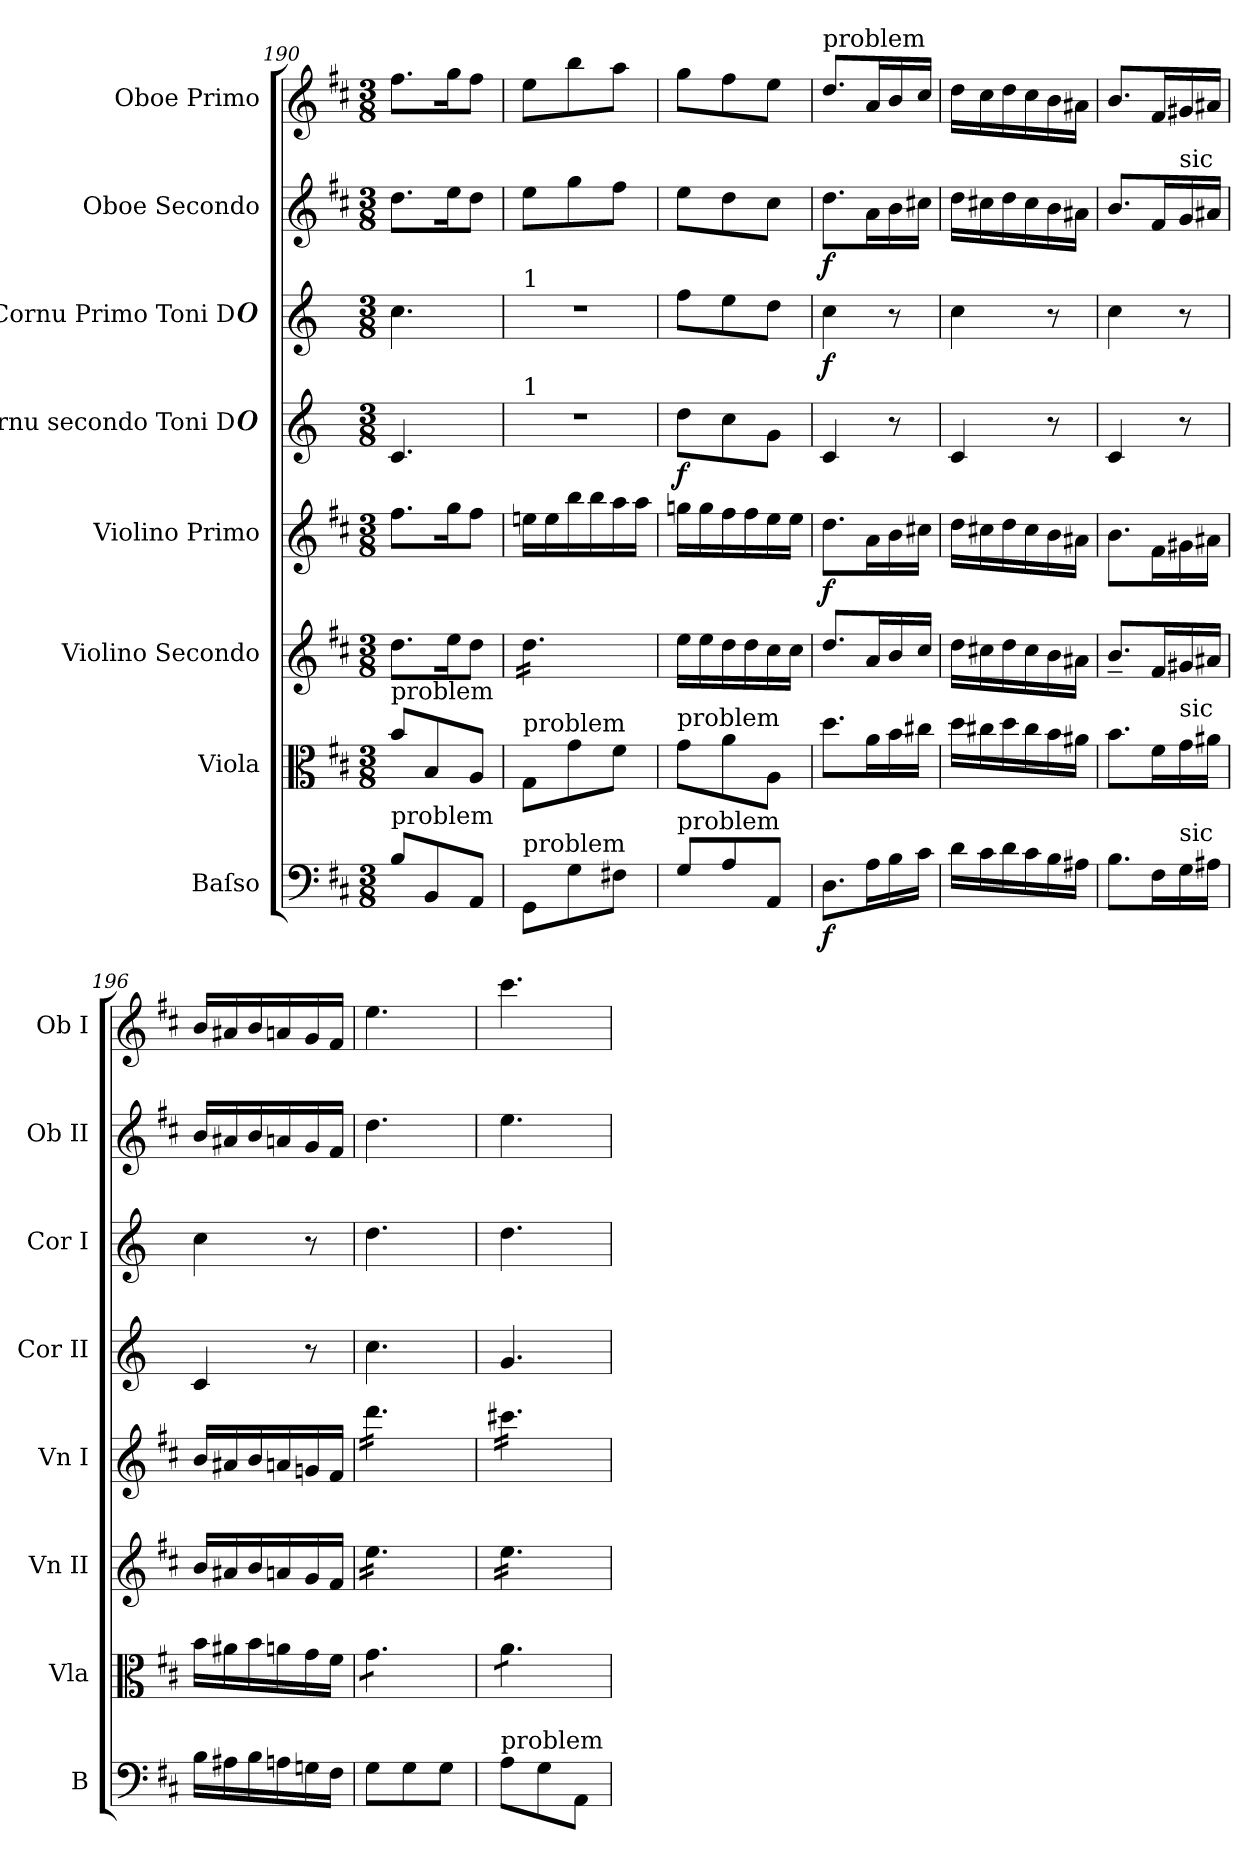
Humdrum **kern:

**kern	**dynam	**kern	**dynam	**kern	**dynam	**kern	**dynam	**kern	**dynam	**kern	**dynam	**kern	**dynam	**kern	**dynam
*part8	*part8	*part7	*part7	*part6	*part6	*part5	*part5	*part4	*part4	*part3	*part3	*part2	*part2	*part1	*part1
*staff8	*staff8	*staff7	*staff7	*staff6	*staff6	*staff5	*staff5	*staff4	*staff4	*staff3	*staff3	*staff2	*staff2	*staff1	*staff1
*I"Baſso	*	*I"Viola	*	*I"Violino Secondo	*	*I"Violino Primo	*	*I"Cornu secondo Toni D#	*	*I"Cornu Primo Toni D#	*	*I"Oboe Secondo	*	*I"Oboe Primo	*
*I'B	*	*I'Vla	*	*I'Vn II	*	*I'Vn I	*	*I'Cor II	*	*I'Cor I	*	*I'Ob II	*	*I'Ob I	*
*clefF4	*	*clefC3	*	*clefG2	*	*clefG2	*	*clefG2	*	*clefG2	*	*clefG2	*	*clefG2	*
*	*	*	*	*	*	*	*	*ITrd-1c-2	*	*ITrd-1c-2	*	*	*	*	*
*k[f#c#]	*	*k[f#c#]	*	*k[f#c#]	*	*k[f#c#]	*	*k[f#c#]	*	*k[f#c#]	*	*k[f#c#]	*	*k[f#c#]	*
*D:	*	*D:	*	*D:	*	*D:	*	*	*	*	*	*D:	*	*D:	*
*M3/8	*	*M3/8	*	*M3/8	*	*M3/8	*	*M3/8	*	*M3/8	*	*M3/8	*	*M3/8	*
=190	=190	=190	=190	=190	=190	=190	=190	=190	=190	=190	=190	=190	=190	=190	=190
!	!	!LO:TX:a:t=problem	!	!	!	!	!	!	!	!	!	!	!	!	!
!LO:TX:a:t=problem	!	!	!	!	!	!	!	!	!	!	!	!	!	!	!
8B\L	.	8b\L	.	8.dd\L	.	8.ff#\L	.	4.d/	.	4.dd\	.	8.dd\L	.	8.ff#\L	.
8BB/	.	8B/	.	.	.	.	.	.	.	.	.	.	.	.	.
.	.	.	.	16ee\K	.	16gg\K	.	.	.	.	.	16ee\K	.	16gg\K	.
8AA/J	.	8A/J	.	8dd\J	.	8ff#\J	.	.	.	.	.	8dd\J	.	8ff#\J	.
=191	=191	=191	=191	=191	=191	=191	=191	=191	=191	=191	=191	=191	=191	=191	=191
!	!	!	!	!	!	!	!	!	!	!LO:TX:a:t=1	!	!	!	!	!
!	!	!	!	!	!	!	!	!LO:TX:a:t=1	!	!	!	!	!	!	!
!	!	!LO:TX:a:t=problem	!	!	!	!	!	!	!	!	!	!	!	!	!
!LO:TX:a:t=problem	!	!	!	!	!	!	!	!	!	!	!	!	!	!	!
*	*	*	*	*tremolo	*	*	*	*	*	*	*	*	*	*	*
8GG/L	.	8G/L	.	16dd\LL	.	16een\LL	.	4.r	.	4.r	.	8ee\L	.	8ee\L	.
.	.	.	.	16dd\	.	16ee\	.	.	.	.	.	.	.	.	.
8G\	.	8g\	.	16dd\	.	16bb\	.	.	.	.	.	8gg\	.	8bb\	.
.	.	.	.	16dd\	.	16bb\	.	.	.	.	.	.	.	.	.
8F#X\J	.	8f#\J	.	16dd\	.	16aa\	.	.	.	.	.	8ff#\J	.	8aa\J	.
.	.	.	.	16dd\JJ	.	16aa\JJ	.	.	.	.	.	.	.	.	.
*	*	*	*	*Xtremolo	*	*	*	*	*	*	*	*	*	*	*
=192	=192	=192	=192	=192	=192	=192	=192	=192	=192	=192	=192	=192	=192	=192	=192
!	!	!LO:TX:a:t=problem	!	!	!	!	!	!	!	!	!	!	!	!	!
!LO:TX:a:t=problem	!	!	!	!	!	!	!	!	!	!	!	!	!	!	!
8G/L	.	8g\L	.	16ee\LL	.	16ggn\LL	.	8ee\L	f	8gg\L	.	8ee\L	.	8gg\L	.
.	.	.	.	16ee\	.	16gg\	.	.	.	.	.	.	.	.	.
8A/	.	8a\	.	16dd\	.	16ff#\	.	8dd\	.	8ff#\	.	8dd\	.	8ff#\	.
.	.	.	.	16dd\	.	16ff#\	.	.	.	.	.	.	.	.	.
8AA\J	.	8A/J	.	16cc#\	.	16ee\	.	8a\J	.	8ee\J	.	8cc#\J	.	8ee\J	.
.	.	.	.	16cc#\JJ	.	16ee\JJ	.	.	.	.	.	.	.	.	.
=193	=193	=193	=193	=193	=193	=193	=193	=193	=193	=193	=193	=193	=193	=193	=193
!	!	!	!	!	!	!	!	!	!	!	!	!	!	!LO:TX:a:t=problem	!
8.D\L	f	8.dd\L	fortiſ	8.dd/L	fortiſ	8.dd\L	f	4d/	.	4dd\	f	8.dd\L	f	8.dd\L	fortiſsimo
16A\L	.	16a\L	.	16a/L	.	16a\L	.	.	.	.	.	16a\L	.	16a/L	.
16B\	.	16b\	.	16b/	.	16b\	.	8r	.	8r	.	16b\	.	16b/	.
16c#\JJ	.	16cc#X\JJ	.	16cc#/JJ	.	16cc#X\JJ	.	.	.	.	.	16cc#X\JJ	.	16cc#/JJ	.
=194	=194	=194	=194	=194	=194	=194	=194	=194	=194	=194	=194	=194	=194	=194	=194
16d\LL	.	16dd\LL	.	16dd\LL	.	16dd\LL	.	4d/	.	4dd\	.	16dd\LL	.	16dd\LL	.
16c#\	.	16cc#X\	.	16cc#X\	.	16cc#X\	.	.	.	.	.	16cc#X\	.	16cc#\	.
16d\	.	16dd\	.	16dd\	.	16dd\	.	.	.	.	.	16dd\	.	16dd\	.
16c#\	.	16cc#\	.	16cc#\	.	16cc#\	.	.	.	.	.	16cc#\	.	16cc#\	.
16B\	.	16b\	.	16b\	.	16b\	.	8r	.	8r	.	16b\	.	16b\	.
16A#X\JJ	.	16a#X\JJ	.	16a#X\JJ	.	16a#X\JJ	.	.	.	.	.	16a#X\JJ	.	16a#X\JJ	.
=195	=195	=195	=195	=195	=195	=195	=195	=195	=195	=195	=195	=195	=195	=195	=195
8.B\L	.	8.b\L	.	8.b~/L	.	8.b\L	.	4d/	.	4dd\	.	8.b/L	.	8.b/L	.
16F#\L	.	16f#\L	.	16f#/L	.	16f#\L	.	.	.	.	.	16f#/L	.	16f#/L	.
!	!	!	!	!	!	!	!	!	!	!	!	!LO:TX:a:t=sic	!	!	!
!	!	!LO:TX:a:t=sic	!	!	!	!	!	!	!	!	!	!	!	!	!
!LO:TX:a:t=sic	!	!	!	!	!	!	!	!	!	!	!	!	!	!	!
16G\	.	16g\	.	16g#X/	.	16g#X\	.	8r	.	8r	.	16g/	.	16g#X/	.
16A#X\JJ	.	16a#X\JJ	.	16a#X/JJ	.	16a#X\JJ	.	.	.	.	.	16a#X/JJ	.	16a#X/JJ	.
=196	=196	=196	=196	=196	=196	=196	=196	=196	=196	=196	=196	=196	=196	=196	=196
16B\LL	.	16b\LL	.	16b/LL	.	16b/LL	.	4d/	.	4dd\	.	16b/LL	.	16b/LL	.
16A#X\	.	16a#X\	.	16a#X/	.	16a#X/	.	.	.	.	.	16a#X/	.	16a#X/	.
16B\	.	16b\	.	16b/	.	16b/	.	.	.	.	.	16b/	.	16b/	.
16An\	.	16an\	.	16an/	.	16an/	.	.	.	.	.	16an/	.	16an/	.
16Gn\	.	16g\	.	16g/	.	16gn/	.	8r	.	8r	.	16g/	.	16g/	.
16F#\JJ	.	16f#\JJ	.	16f#/JJ	.	16f#/JJ	.	.	.	.	.	16f#/JJ	.	16f#/JJ	.
=197	=197	=197	=197	=197	=197	=197	=197	=197	=197	=197	=197	=197	=197	=197	=197
*	*	*tremolo	*	*	*	*	*	*	*	*	*	*	*	*	*
*	*	*	*	*tremolo	*	*	*	*	*	*	*	*	*	*	*
*	*	*	*	*	*	*tremolo	*	*	*	*	*	*	*	*	*
8G\L	.	8g\L	.	16ee\LL	.	16ddd\LL	.	4.dd\	.	4.ee\	.	4.dd\	.	4.ee\	.
.	.	.	.	16ee\	.	16ddd\	.	.	.	.	.	.	.	.	.
8G\	.	8g\	.	16ee\	.	16ddd\	.	.	.	.	.	.	.	.	.
.	.	.	.	16ee\	.	16ddd\	.	.	.	.	.	.	.	.	.
8G\J	.	8g\J	.	16ee\	.	16ddd\	.	.	.	.	.	.	.	.	.
.	.	.	.	16ee\JJ	.	16ddd\JJ	.	.	.	.	.	.	.	.	.
=198	=198	=198	=198	=198	=198	=198	=198	=198	=198	=198	=198	=198	=198	=198	=198
!LO:TX:a:t=problem	!	!	!	!	!	!	!	!	!	!	!	!	!	!	!
8A\L	.	8a\L	.	16ee\LL	.	16ccc#X\LL	.	4.a/	.	4.ee\	.	4.ee\	.	4.ccc#\	.
.	.	.	.	16ee\	.	16ccc#X\	.	.	.	.	.	.	.	.	.
8G\	.	8a\	.	16ee\	.	16ccc#X\	.	.	.	.	.	.	.	.	.
.	.	.	.	16ee\	.	16ccc#X\	.	.	.	.	.	.	.	.	.
8AA/J	.	8a\J	.	16ee\	.	16ccc#X\	.	.	.	.	.	.	.	.	.
*	*	*Xtremolo	*	*	*	*	*	*	*	*	*	*	*	*	*
.	.	.	.	16ee\JJ	.	16ccc#X\JJ	.	.	.	.	.	.	.	.	.
*	*	*	*	*	*	*Xtremolo	*	*	*	*	*	*	*	*	*
*	*	*	*	*Xtremolo	*	*	*	*	*	*	*	*	*	*	*
=	=	=	=	=	=	=	=	=	=	=	=	=	=	=	=
*-	*-	*-	*-	*-	*-	*-	*-	*-	*-	*-	*-	*-	*-	*-	*-
